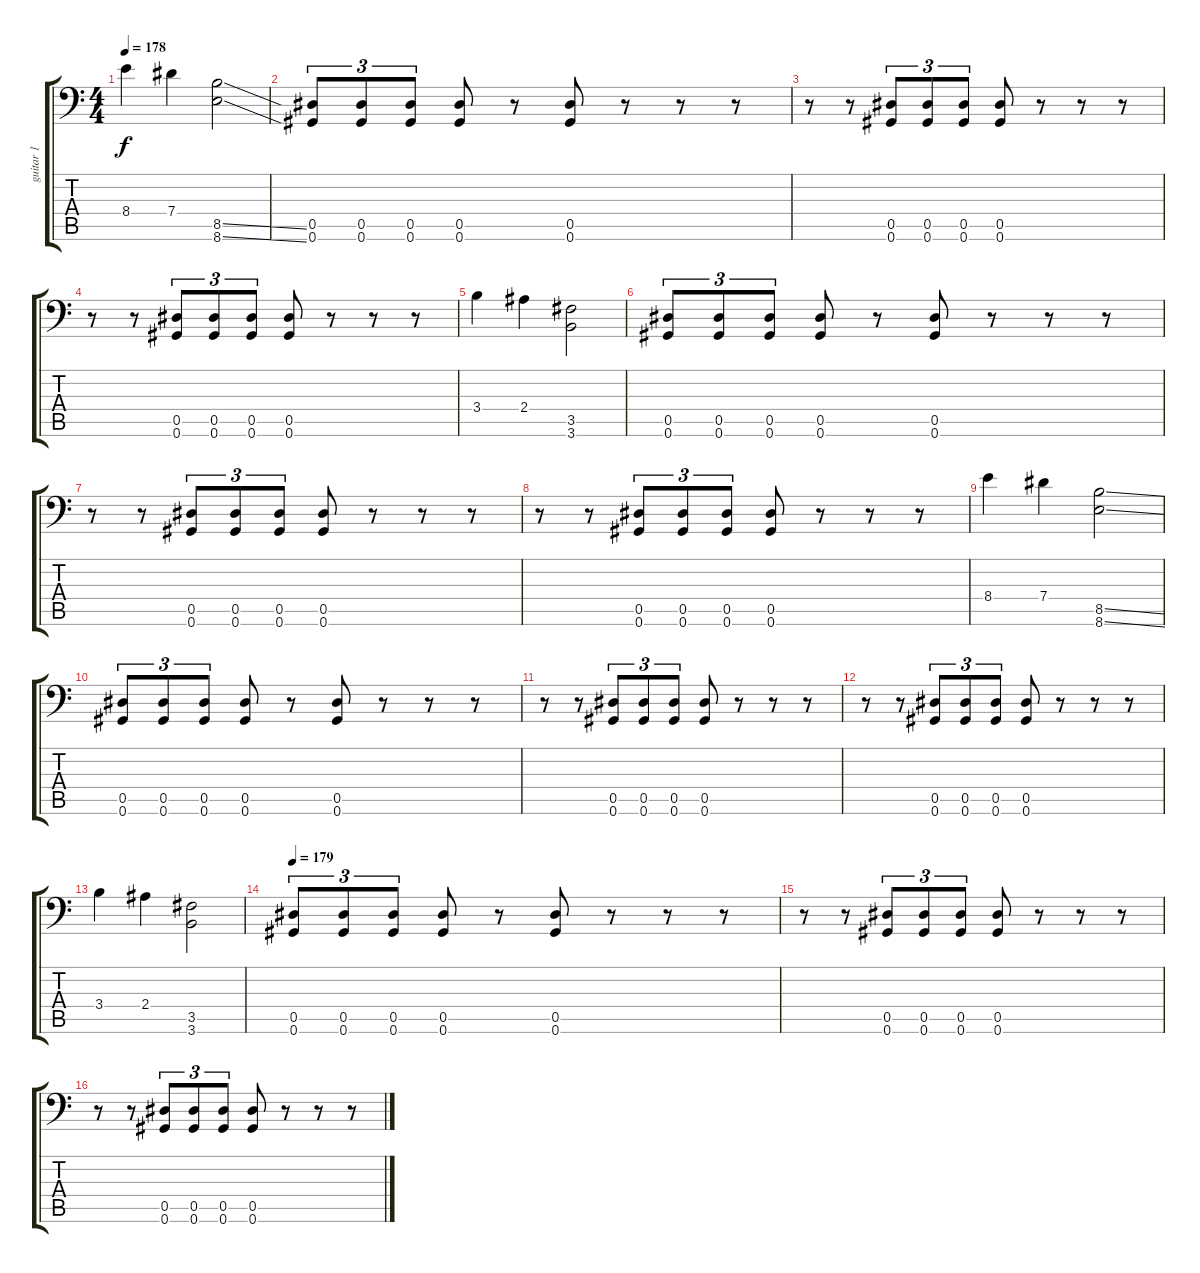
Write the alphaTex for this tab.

\track ("guitar 1" "guitar 1") {instrument distortionguitar}
\staff {score tabs}
\tuning (Bb3 F3 Db3 Ab2 Eb2 Ab1) {hide}
\ts (4 4)
\tempo 178
\clef f4
\ks c
8.4.4{dy f} 7.4.4 (8.5{ss} 8.6{ss}).2 |
(0.5 0.6).8{tu (3 2)} (0.5 0.6).8{tu (3 2)} (0.5 0.6).8{tu (3 2)} (0.5 0.6).8 r.8 (0.5 0.6).8 r.8 r.8 r.8 |
r.8 r.8 (0.5 0.6).8{tu (3 2)} (0.5 0.6).8{tu (3 2)} (0.5 0.6).8{tu (3 2)} (0.5 0.6).8 r.8 r.8 r.8 |
r.8 r.8 (0.5 0.6).8{tu (3 2)} (0.5 0.6).8{tu (3 2)} (0.5 0.6).8{tu (3 2)} (0.5 0.6).8 r.8 r.8 r.8 |
3.4.4 2.4.4 (3.5 3.6).2 |
(0.5 0.6).8{tu (3 2)} (0.5 0.6).8{tu (3 2)} (0.5 0.6).8{tu (3 2)} (0.5 0.6).8 r.8 (0.5 0.6).8 r.8 r.8 r.8 |
r.8 r.8 (0.5 0.6).8{tu (3 2)} (0.5 0.6).8{tu (3 2)} (0.5 0.6).8{tu (3 2)} (0.5 0.6).8 r.8 r.8 r.8 |
r.8 r.8 (0.5 0.6).8{tu (3 2)} (0.5 0.6).8{tu (3 2)} (0.5 0.6).8{tu (3 2)} (0.5 0.6).8 r.8 r.8 r.8 |
8.4.4 7.4.4 (8.5{ss} 8.6{ss}).2 |
(0.5 0.6).8{tu (3 2)} (0.5 0.6).8{tu (3 2)} (0.5 0.6).8{tu (3 2)} (0.5 0.6).8 r.8 (0.5 0.6).8 r.8 r.8 r.8 |
r.8 r.8 (0.5 0.6).8{tu (3 2)} (0.5 0.6).8{tu (3 2)} (0.5 0.6).8{tu (3 2)} (0.5 0.6).8 r.8 r.8 r.8 |
r.8 r.8 (0.5 0.6).8{tu (3 2)} (0.5 0.6).8{tu (3 2)} (0.5 0.6).8{tu (3 2)} (0.5 0.6).8 r.8 r.8 r.8 |
3.4.4 2.4.4 (3.5 3.6).2 |
\tempo 179
(0.5 0.6).8{tu (3 2)} (0.5 0.6).8{tu (3 2)} (0.5 0.6).8{tu (3 2)} (0.5 0.6).8 r.8 (0.5 0.6).8 r.8 r.8 r.8 |
r.8 r.8 (0.5 0.6).8{tu (3 2)} (0.5 0.6).8{tu (3 2)} (0.5 0.6).8{tu (3 2)} (0.5 0.6).8 r.8 r.8 r.8 |
r.8 r.8 (0.5 0.6).8{tu (3 2)} (0.5 0.6).8{tu (3 2)} (0.5 0.6).8{tu (3 2)} (0.5 0.6).8 r.8 r.8 r.8
